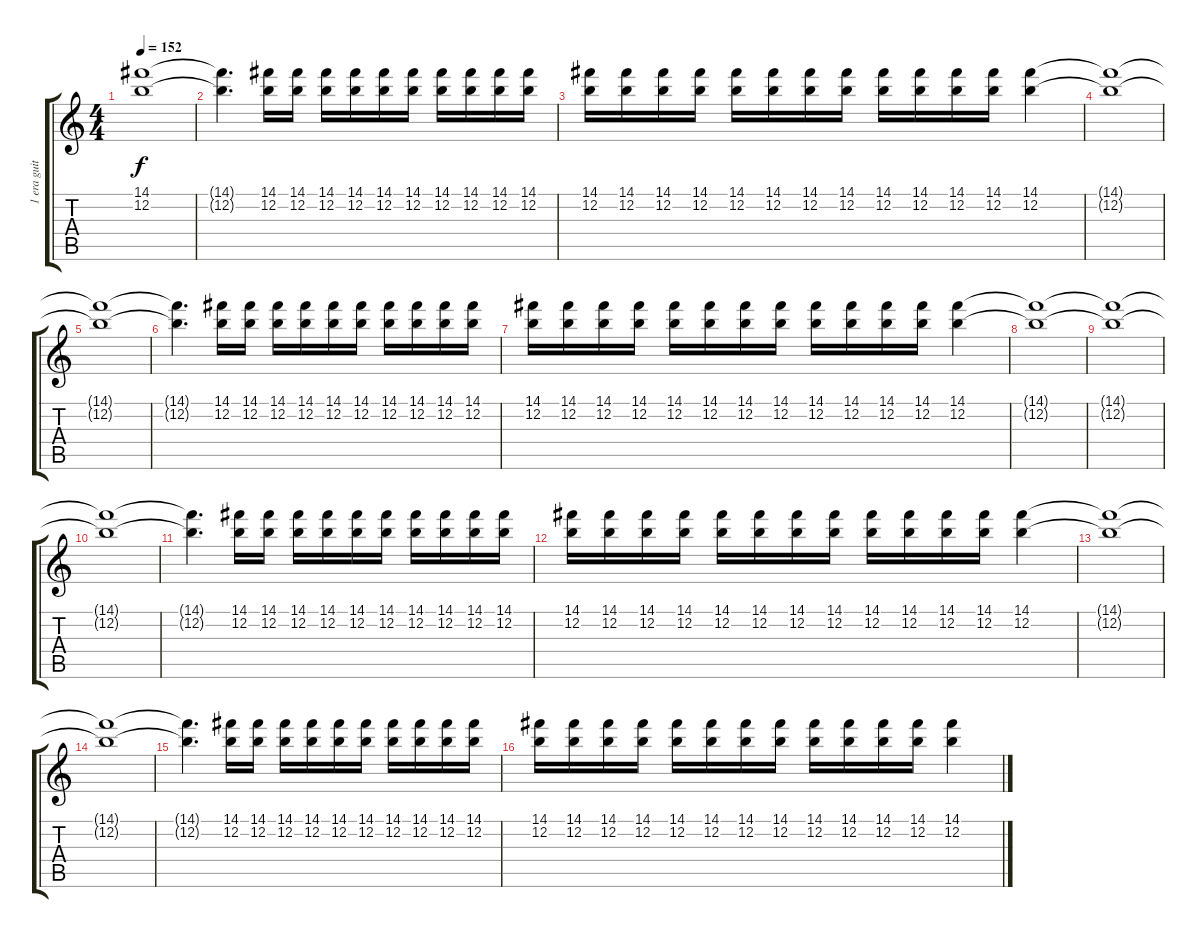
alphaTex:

\track ("1 era guitarra" "1 era guit") {instrument distortionguitar}
\staff {score tabs}
\tuning (E4 B3 G3 D3 A2 E2) {hide}
\ts (4 4)
\tempo 152
\clef g2
\ks c
(14.1{t} 12.2{t}).1{dy f} |
(14.1{t} 12.2{t}).4{d} (14.1 12.2).16 (14.1 12.2).16 (14.1 12.2).16 (14.1 12.2).16 (14.1 12.2).16 (14.1 12.2).16 (14.1 12.2).16 (14.1 12.2).16 (14.1 12.2).16 (14.1 12.2).16 |
(14.1 12.2).16 (14.1 12.2).16 (14.1 12.2).16 (14.1 12.2).16 (14.1 12.2).16 (14.1 12.2).16 (14.1 12.2).16 (14.1 12.2).16 (14.1 12.2).16 (14.1 12.2).16 (14.1 12.2).16 (14.1 12.2).16 (14.1 12.2).4 |
(14.1{t} 12.2{t}).1 |
(14.1{t} 12.2{t}).1 |
(14.1{t} 12.2{t}).4{d} (14.1 12.2).16 (14.1 12.2).16 (14.1 12.2).16 (14.1 12.2).16 (14.1 12.2).16 (14.1 12.2).16 (14.1 12.2).16 (14.1 12.2).16 (14.1 12.2).16 (14.1 12.2).16 |
(14.1 12.2).16 (14.1 12.2).16 (14.1 12.2).16 (14.1 12.2).16 (14.1 12.2).16 (14.1 12.2).16 (14.1 12.2).16 (14.1 12.2).16 (14.1 12.2).16 (14.1 12.2).16 (14.1 12.2).16 (14.1 12.2).16 (14.1 12.2).4 |
(14.1{t} 12.2{t}).1 |
(14.1{t} 12.2{t}).1 |
(14.1{t} 12.2{t}).1 |
(14.1{t} 12.2{t}).4{d} (14.1 12.2).16 (14.1 12.2).16 (14.1 12.2).16 (14.1 12.2).16 (14.1 12.2).16 (14.1 12.2).16 (14.1 12.2).16 (14.1 12.2).16 (14.1 12.2).16 (14.1 12.2).16 |
(14.1 12.2).16 (14.1 12.2).16 (14.1 12.2).16 (14.1 12.2).16 (14.1 12.2).16 (14.1 12.2).16 (14.1 12.2).16 (14.1 12.2).16 (14.1 12.2).16 (14.1 12.2).16 (14.1 12.2).16 (14.1 12.2).16 (14.1 12.2).4 |
(14.1{t} 12.2{t}).1 |
(14.1{t} 12.2{t}).1 |
(14.1{t} 12.2{t}).4{d} (14.1 12.2).16 (14.1 12.2).16 (14.1 12.2).16 (14.1 12.2).16 (14.1 12.2).16 (14.1 12.2).16 (14.1 12.2).16 (14.1 12.2).16 (14.1 12.2).16 (14.1 12.2).16 |
(14.1 12.2).16 (14.1 12.2).16 (14.1 12.2).16 (14.1 12.2).16 (14.1 12.2).16 (14.1 12.2).16 (14.1 12.2).16 (14.1 12.2).16 (14.1 12.2).16 (14.1 12.2).16 (14.1 12.2).16 (14.1 12.2).16 (14.1 12.2).4
